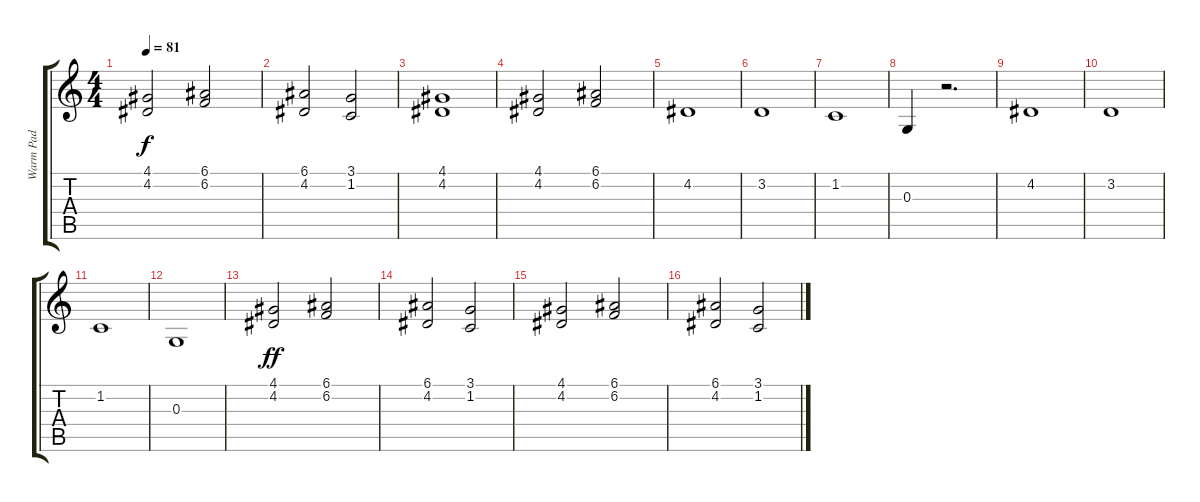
\track ("Warm Pad" "Warm Pad") {instrument pad2warm}
\staff {score tabs}
\tuning (E4 B3 G3 D3 A2 E2) {hide}
\ts (4 4)
\tempo 81
\clef g2
\ks c
(4.1 4.2).2{dy f} (6.1 6.2).2 |
(6.1 4.2).2 (3.1 1.2).2 |
(4.1 4.2).1 |
(4.1 4.2).2 (6.1 6.2).2 |
4.2.1 |
3.2.1 |
1.2.1 |
0.3.4 r.2{d} |
4.2.1 |
3.2.1 |
1.2.1 |
0.3.1 |
(4.1 4.2).2{dy ff} (6.1 6.2).2 |
(6.1 4.2).2 (3.1 1.2).2 |
(4.1 4.2).2 (6.1 6.2).2 |
(6.1 4.2).2 (3.1 1.2).2
